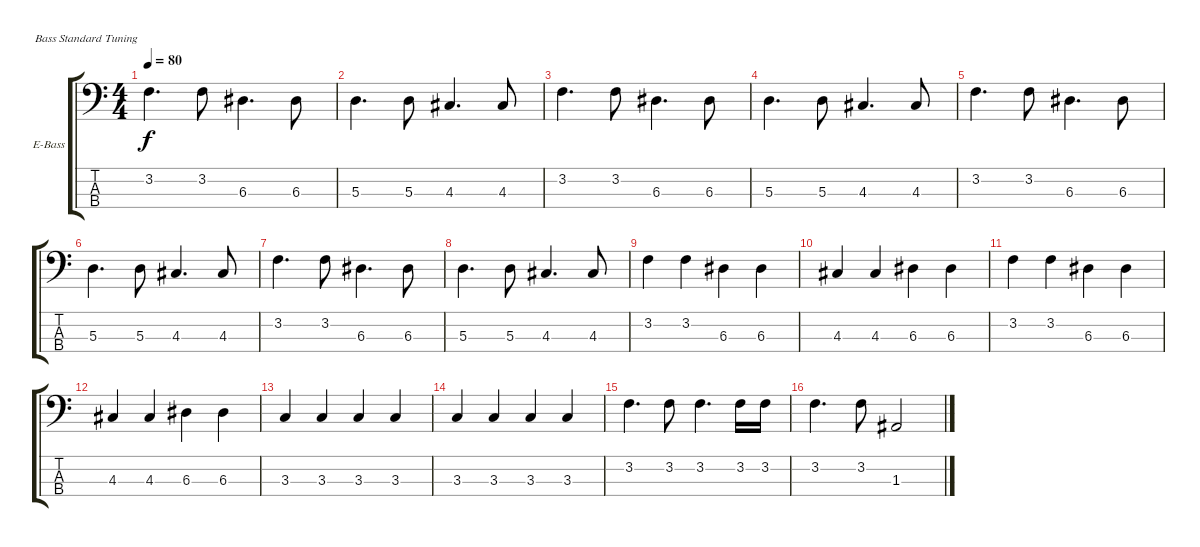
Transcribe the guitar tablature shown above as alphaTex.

\bracketExtendMode groupsimilarinstruments
\firstSystemTrackNameOrientation horizontal
\otherSystemsTrackNameOrientation horizontal
\track ("Bass" "E-Bass") {instrument electricbassfinger}
\staff {score tabs}
\tuning (G2 D2 A1 E1)
\ts (4 4)
\tempo 80
\clef f4
\ks c
3.2.4{d dy f} 3.2.8 6.3.4{d} 6.3.8 |
5.3.4{d} 5.3.8 4.3.4{d} 4.3.8 |
3.2.4{d} 3.2.8 6.3.4{d} 6.3.8 |
5.3.4{d} 5.3.8 4.3.4{d} 4.3.8 |
3.2.4{d} 3.2.8 6.3.4{d} 6.3.8 |
5.3.4{d} 5.3.8 4.3.4{d} 4.3.8 |
3.2.4{d} 3.2.8 6.3.4{d} 6.3.8 |
5.3.4{d} 5.3.8 4.3.4{d} 4.3.8 |
3.2.4 3.2.4 6.3.4 6.3.4 |
4.3.4 4.3.4 6.3.4 6.3.4 |
3.2.4 3.2.4 6.3.4 6.3.4 |
4.3.4 4.3.4 6.3.4 6.3.4 |
3.3.4 3.3.4 3.3.4 3.3.4 |
3.3.4 3.3.4 3.3.4 3.3.4 |
3.2.4{d} 3.2.8 3.2.4{d} 3.2.16 3.2.16 |
3.2.4{d} 3.2.8 1.3.2
